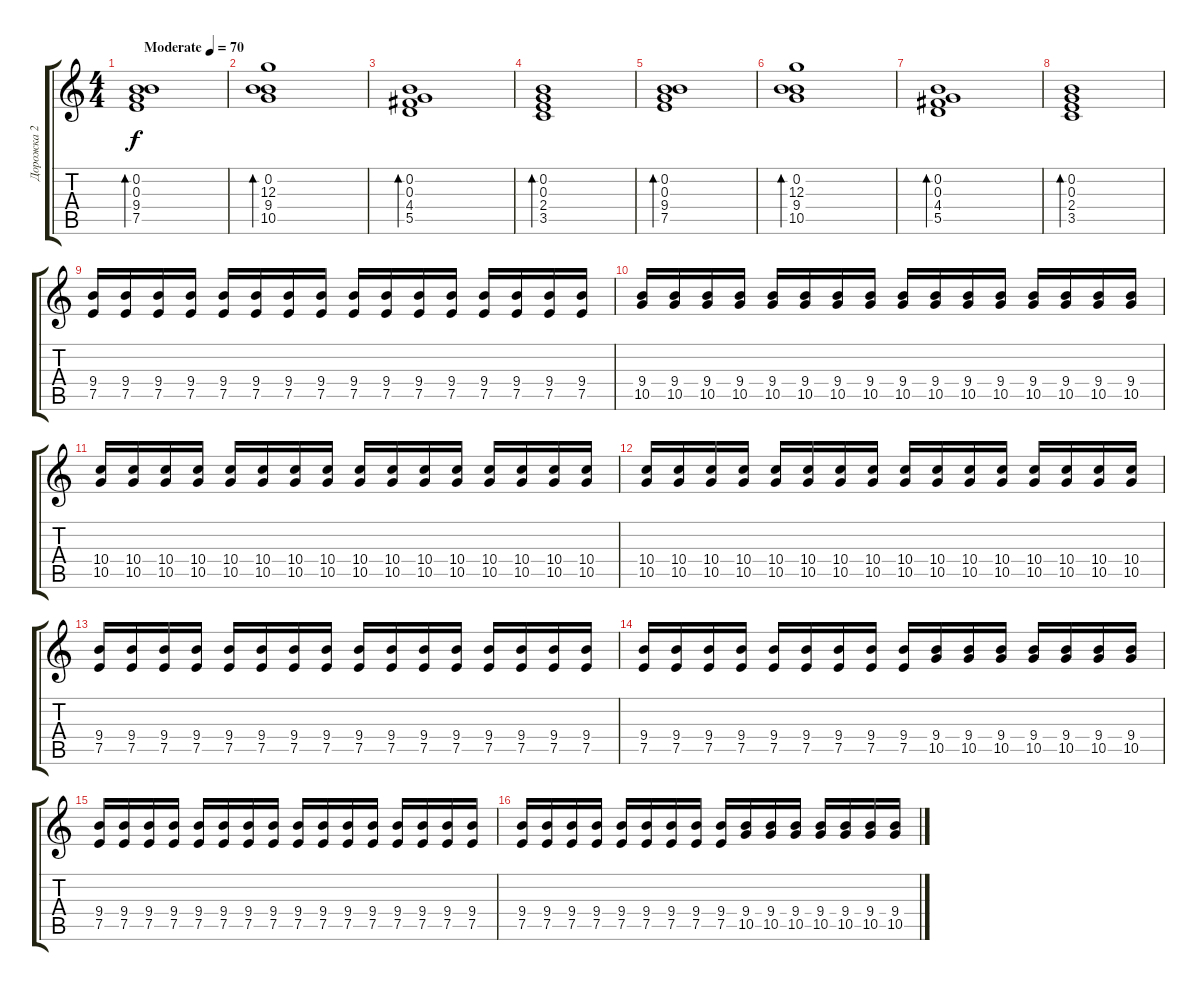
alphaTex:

\track ("Дорожка 2" "Дорожка 2") {instrument electricguitarmuted}
\staff {score tabs}
\tuning (E4 B3 G3 D3 A2 E2) {hide}
\ts (4 4)
\tempo (70 "Moderate")
\clef g2
\ks c
(0.2 0.3 9.4 7.5).1{bd 60 dy f instrument electricguitarmuted} |
(0.2 12.3 9.4 10.5).1{bd 60} |
(0.2 0.3 4.4 5.5).1{bd 60} |
(0.2 0.3 2.4 3.5).1{bd 60} |
(0.2 0.3 9.4 7.5).1{bd 60} |
(0.2 12.3 9.4 10.5).1{bd 60} |
(0.2 0.3 4.4 5.5).1{bd 60} |
(0.2 0.3 2.4 3.5).1{bd 60} |
(9.4 7.5).16{volume 12 instrument distortionguitar} (9.4 7.5).16 (9.4 7.5).16 (9.4 7.5).16 (9.4 7.5).16 (9.4 7.5).16 (9.4 7.5).16 (9.4 7.5).16 (9.4 7.5).16 (9.4 7.5).16 (9.4 7.5).16 (9.4 7.5).16 (9.4 7.5).16 (9.4 7.5).16 (9.4 7.5).16 (9.4 7.5).16 |
(9.4 10.5).16 (9.4 10.5).16 (9.4 10.5).16 (9.4 10.5).16 (9.4 10.5).16 (9.4 10.5).16 (9.4 10.5).16 (9.4 10.5).16 (9.4 10.5).16 (9.4 10.5).16 (9.4 10.5).16 (9.4 10.5).16 (9.4 10.5).16 (9.4 10.5).16 (9.4 10.5).16 (9.4 10.5).16 |
(10.4 10.5).16 (10.4 10.5).16 (10.4 10.5).16 (10.4 10.5).16 (10.4 10.5).16 (10.4 10.5).16 (10.4 10.5).16 (10.4 10.5).16 (10.4 10.5).16 (10.4 10.5).16 (10.4 10.5).16 (10.4 10.5).16 (10.4 10.5).16 (10.4 10.5).16 (10.4 10.5).16 (10.4 10.5).16 |
(10.4 10.5).16 (10.4 10.5).16 (10.4 10.5).16 (10.4 10.5).16 (10.4 10.5).16 (10.4 10.5).16 (10.4 10.5).16 (10.4 10.5).16 (10.4 10.5).16 (10.4 10.5).16 (10.4 10.5).16 (10.4 10.5).16 (10.4 10.5).16 (10.4 10.5).16 (10.4 10.5).16 (10.4 10.5).16 |
(9.4 7.5).16 (9.4 7.5).16 (9.4 7.5).16 (9.4 7.5).16 (9.4 7.5).16 (9.4 7.5).16 (9.4 7.5).16 (9.4 7.5).16 (9.4 7.5).16 (9.4 7.5).16 (9.4 7.5).16 (9.4 7.5).16 (9.4 7.5).16 (9.4 7.5).16 (9.4 7.5).16 (9.4 7.5).16 |
(9.4 7.5).16 (9.4 7.5).16 (9.4 7.5).16 (9.4 7.5).16 (9.4 7.5).16 (9.4 7.5).16 (9.4 7.5).16 (9.4 7.5).16 (9.4 7.5).16 (9.4 10.5).16 (9.4 10.5).16 (9.4 10.5).16 (9.4 10.5).16 (9.4 10.5).16 (9.4 10.5).16 (9.4 10.5).16 |
(9.4 7.5).16 (9.4 7.5).16 (9.4 7.5).16 (9.4 7.5).16 (9.4 7.5).16 (9.4 7.5).16 (9.4 7.5).16 (9.4 7.5).16 (9.4 7.5).16 (9.4 7.5).16 (9.4 7.5).16 (9.4 7.5).16 (9.4 7.5).16 (9.4 7.5).16 (9.4 7.5).16 (9.4 7.5).16 |
(9.4 7.5).16 (9.4 7.5).16 (9.4 7.5).16 (9.4 7.5).16 (9.4 7.5).16 (9.4 7.5).16 (9.4 7.5).16 (9.4 7.5).16 (9.4 7.5).16 (9.4 10.5).16 (9.4 10.5).16 (9.4 10.5).16 (9.4 10.5).16 (9.4 10.5).16 (9.4 10.5).16 (9.4 10.5).16
